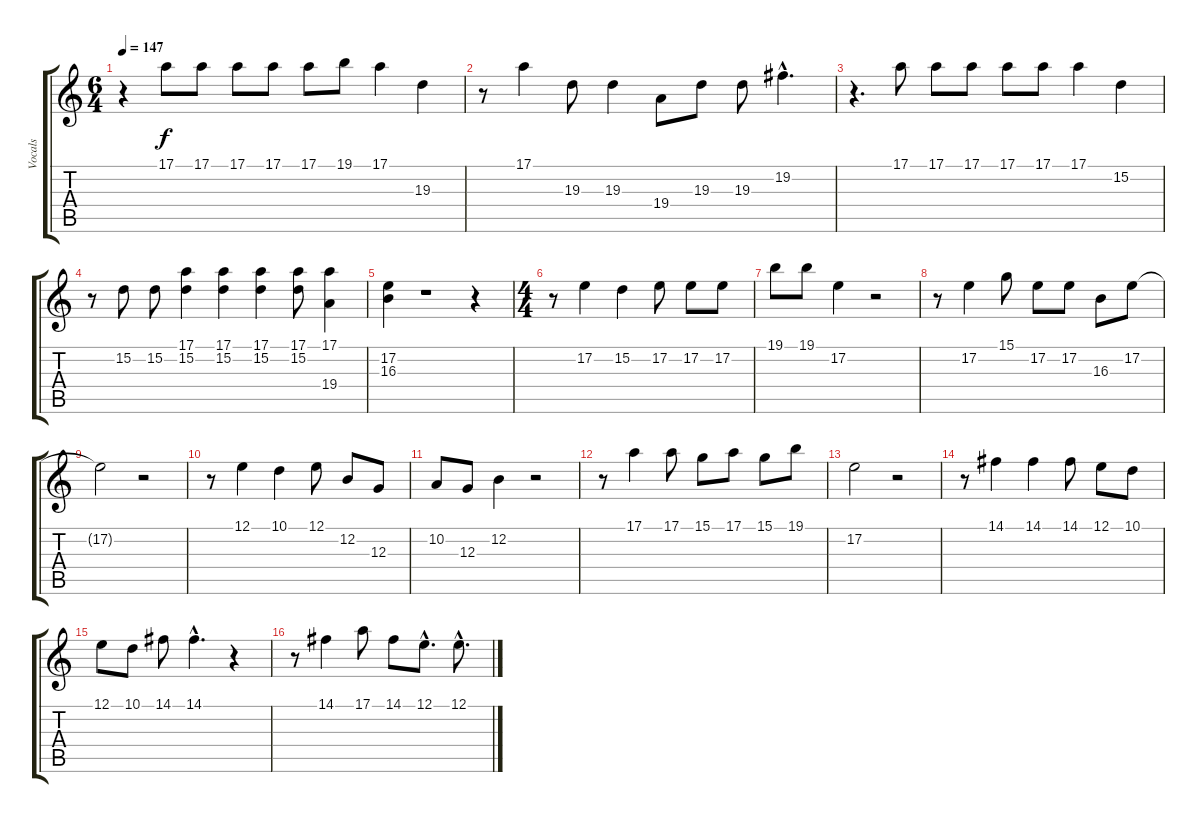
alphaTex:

\track ("Vocals" "Vocals") {instrument voiceoohs}
\staff {score tabs}
\tuning (E4 B3 G3 D3 A2 E2) {hide}
\ts (6 4)
\tempo 147
\clef g2
\ks c
r.4{dy f} 17.1.8 17.1.8 17.1.8 17.1.8 17.1.8 19.1.8 17.1.4 19.3.4 |
r.8 17.1.4 19.3.8 19.3.4 19.4.8 19.3.8 19.3.8 19.2{hac}.4{d} |
r.4{d} 17.1.8 17.1.8 17.1.8 17.1.8 17.1.8 17.1.4 15.2.4 |
r.8 15.2.8 15.2.8 (17.1 15.2).4 (17.1 15.2).4 (17.1 15.2).4 (17.1 15.2).8 (17.1 19.4).4 |
(17.2 16.3).4 r.1 r.4 |
\ts (4 4)
r.8 17.2.4 15.2.4 17.2.8 17.2.8 17.2.8 |
19.1.8 19.1.8 17.2.4 r.2 |
r.8 17.2.4 15.1.8 17.2.8 17.2.8 16.3.8 17.2.8 |
17.2{t}.2 r.2 |
r.8 12.1.4 10.1.4 12.1.8 12.2.8 12.3.8 |
10.2.8 12.3.8 12.2.4 r.2 |
r.8 17.1.4 17.1.8 15.1.8 17.1.8 15.1.8 19.1.8 |
17.2.2 r.2 |
r.8 14.1.4 14.1.4 14.1.8 12.1.8 10.1.8 |
12.1.8 10.1.8 14.1.8 14.1{hac}.4{d} r.4 |
r.8 14.1.4 17.1.8 14.1.8 12.1{hac}.8{d} 12.1{hac}.8{d}
